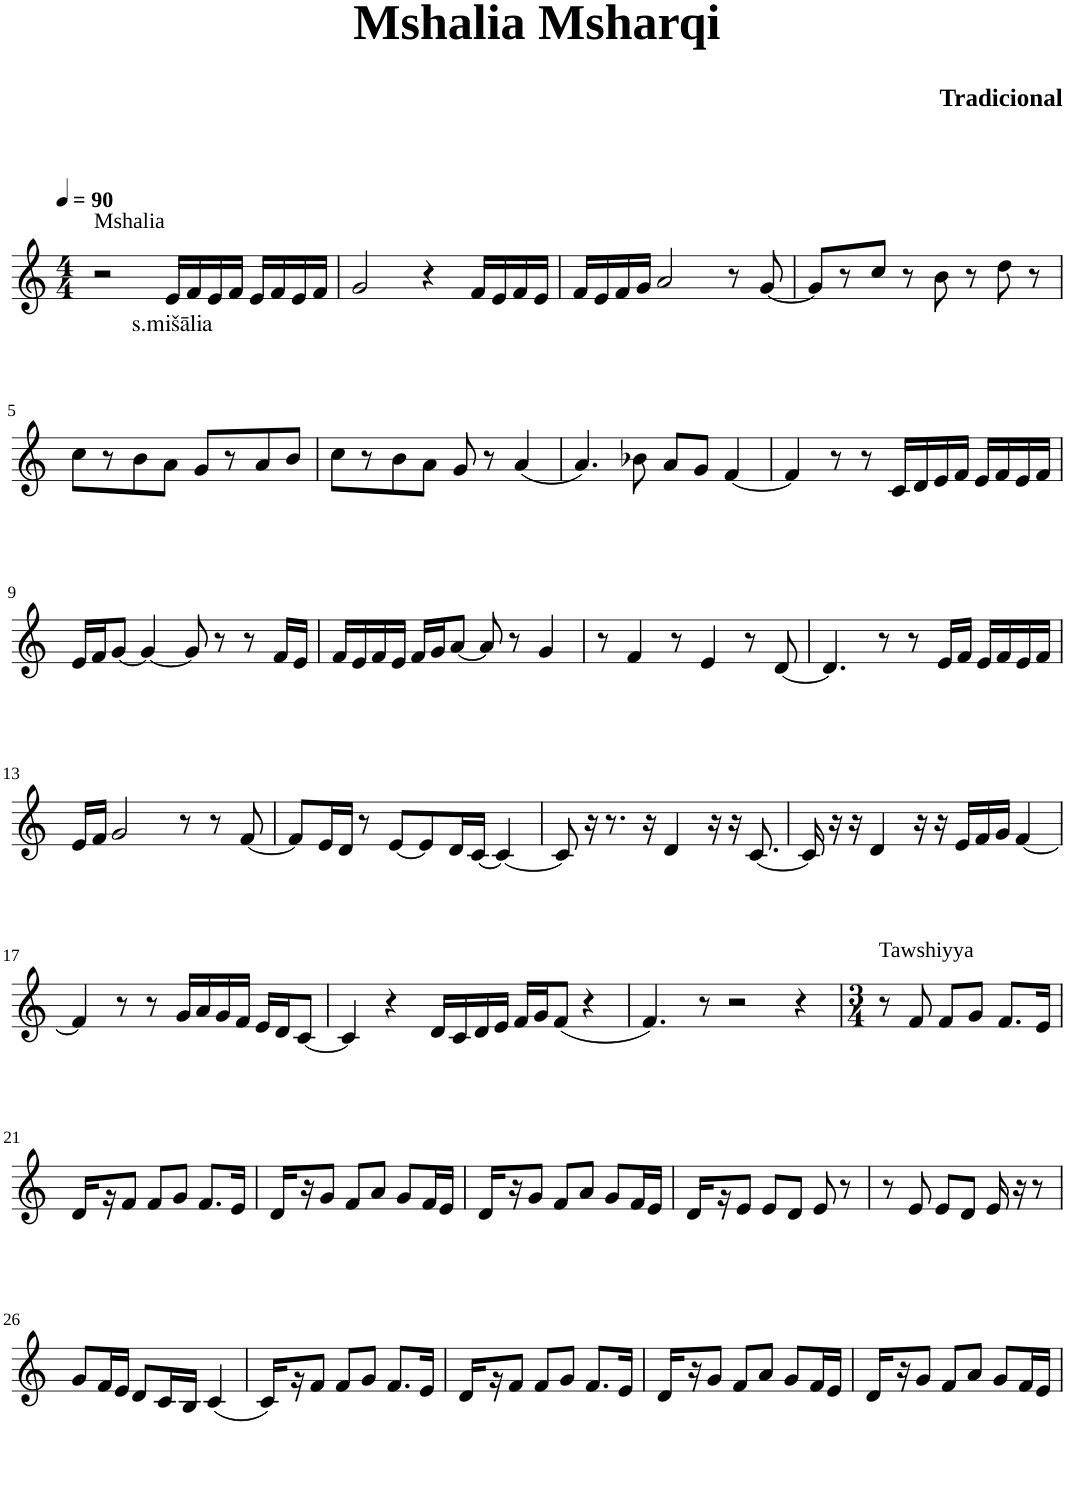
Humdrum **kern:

**kern	**text
*part1	*part1
*staff1	*staff1
*I"Violin	*
*clefG2	*
*k[]	*
*M4/4	*
*MM90	*
=1	=1
!LO:TX:a:t=Mshalia	!
2r	.
!	!LO:LY:b
16e/LL	s.mišālia
16f/	.
16e/	.
16f/JJ	.
16e/LL	.
16f/	.
16e/	.
16f/JJ	.
=2	=2
2g/	.
4r	.
16f/LL	.
16e/	.
16f/	.
16e/JJ	.
=3	=3
16f/LL	.
16e/	.
16f/	.
16g/JJ	.
2a/	.
8r	.
[8g/	.
=4	=4
8g/L]	.
8r	.
8cc/J	.
8r	.
8b\	.
8r	.
8dd\	.
8r	.
!!LO:LB:g=z
=5	=5
8cc\L	.
8r	.
8b\	.
8a\J	.
8g/L	.
8r	.
8a/	.
8b/J	.
=6	=6
8cc\L	.
8r	.
8b\	.
8a\J	.
8g/	.
8r	.
(4a/	.
=7	=7
4.a/)	.
8b-X\	.
8a/L	.
8g/J	.
[4f/	.
=8	=8
4f/]	.
8r	.
8r	.
16c/LL	.
16d/	.
16e/	.
16f/JJ	.
16e/LL	.
16f/	.
16e/	.
16f/JJ	.
!!LO:LB:g=z
=9	=9
16e/LL	.
16f/J	.
[8g/J	.
4g/_	.
8g/]	.
8r	.
8r	.
16f/LL	.
16e/JJ	.
=10	=10
16f/LL	.
16e/	.
16f/	.
16e/JJ	.
16f/LL	.
16g/J	.
[8a/J	.
8a/]	.
8r	.
4g/	.
=11	=11
8r	.
4f/	.
8r	.
4e/	.
8r	.
[8d/	.
=12	=12
4.d/]	.
8r	.
8r	.
16e/LL	.
16f/JJ	.
16e/LL	.
16f/	.
16e/	.
16f/JJ	.
!!LO:LB:g=z
=13	=13
16e/LL	.
16f/JJ	.
2g/	.
8r	.
8r	.
[8f/	.
=14	=14
8f/L]	.
16e/L	.
16d/JJ	.
8r	.
[8e/L	.
8e/]	.
16d/L	.
[16c/JJ	.
4c/_	.
=15	=15
8c/]	.
16r	.
8.r	.
16r	.
4d/	.
16r	.
16r	.
[8.c/	.
=16	=16
16c/]	.
16r	.
16r	.
4d/	.
16r	.
16r	.
16e/LL	.
16f/	.
16g/JJ	.
[4f/	.
!!LO:LB:g=z
=17	=17
4f/]	.
8r	.
8r	.
16g/LL	.
16a/	.
16g/	.
16f/JJ	.
16e/LL	.
16d/J	.
[8c/J	.
=18	=18
4c/]	.
4r	.
16d/LL	.
16c/	.
16d/	.
16e/JJ	.
16f/LL	.
16g/J	.
(8f/J	.
4r	.
=19	=19
4.f/)	.
8r	.
2r	.
4r	.
=20	=20
*M3/4	*
!LO:TX:a:t=Tawshiyya	!
8r	.
8f/	.
8f/L	.
8g/J	.
8.f/L	.
16e/Jk	.
!!LO:LB:g=z
=21	=21
16d/LL	.
16r	.
8f/J	.
8f/L	.
8g/J	.
8.f/L	.
16e/Jk	.
=22	=22
16d/LL	.
16r	.
8g/J	.
8f/L	.
8a/J	.
8g/L	.
16f/L	.
16e/JJ	.
=23	=23
16d/LL	.
16r	.
8g/J	.
8f/L	.
8a/J	.
8g/L	.
16f/L	.
16e/JJ	.
=24	=24
16d/LL	.
16r	.
8e/J	.
8e/L	.
8d/J	.
8e/	.
8r	.
=25	=25
8r	.
8e/	.
8e/L	.
8d/J	.
16e/	.
16r	.
8r	.
!!LO:LB:g=z
=26	=26
8g/L	.
16f/L	.
16e/JJ	.
8d/L	.
16c/L	.
16B/JJ	.
(4c/	.
=27	=27
16c/LL)	.
16r	.
8f/J	.
8f/L	.
8g/J	.
8.f/L	.
16e/Jk	.
=28	=28
16d/LL	.
16r	.
8f/J	.
8f/L	.
8g/J	.
8.f/L	.
16e/Jk	.
=29	=29
16d/LL	.
16r	.
8g/J	.
8f/L	.
8a/J	.
8g/L	.
16f/L	.
16e/JJ	.
=30	=30
16d/LL	.
16r	.
8g/J	.
8f/L	.
8a/J	.
8g/L	.
16f/L	.
16e/JJ	.
=	=
*-	*-
